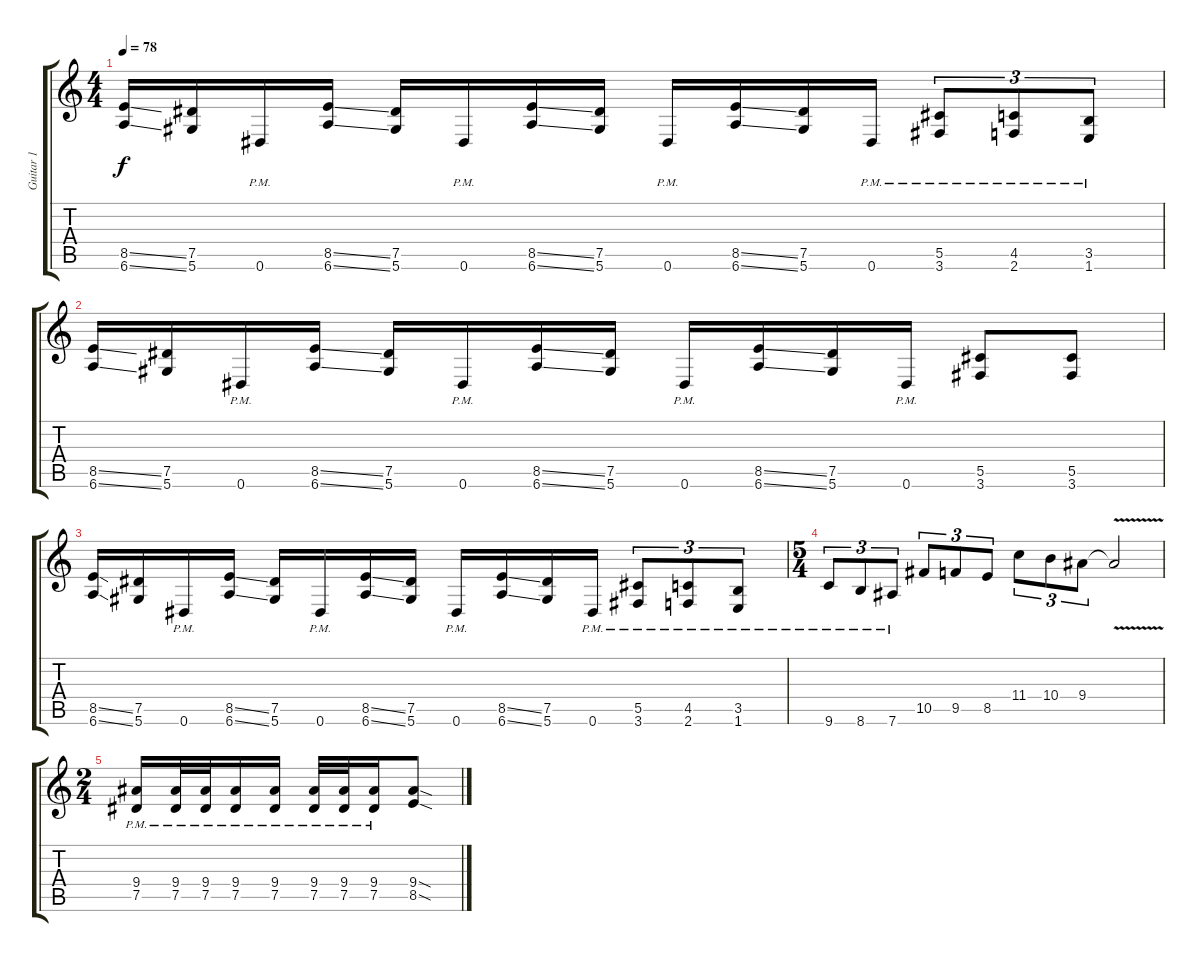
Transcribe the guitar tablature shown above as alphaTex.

\track ("Guitar 1 " "Guitar 1 ") {instrument distortionguitar}
\staff {score tabs}
\tuning (Eb4 Bb3 Gb3 Db3 Ab2 Eb2) {hide}
\ts (4 4)
\tempo 78
\clef g2
\ks c
(8.5{ss} 6.6{ss}).16{dy f} (7.5 5.6).16 0.6{pm}.16 (8.5{ss} 6.6{ss}).16 (7.5 5.6).16 0.6{pm}.16 (8.5{ss} 6.6{ss}).16 (7.5 5.6).16 0.6{pm}.16 (8.5{ss} 6.6{ss}).16 (7.5 5.6).16 0.6{pm}.16 (5.5{pm} 3.6{pm}).8{tu (3 2)} (4.5{pm} 2.6{pm}).8{tu (3 2)} (3.5{pm} 1.6{pm}).8{tu (3 2)} |
(8.5{ss} 6.6{ss}).16 (7.5 5.6).16 0.6{pm}.16 (8.5{ss} 6.6{ss}).16 (7.5 5.6).16 0.6{pm}.16 (8.5{ss} 6.6{ss}).16 (7.5 5.6).16 0.6{pm}.16 (8.5{ss} 6.6{ss}).16 (7.5 5.6).16 0.6{pm}.16 (5.5 3.6).8 (5.5 3.6).8 |
(8.5{ss} 6.6{ss}).16 (7.5 5.6).16 0.6{pm}.16 (8.5{ss} 6.6{ss}).16 (7.5 5.6).16 0.6{pm}.16 (8.5{ss} 6.6{ss}).16 (7.5 5.6).16 0.6{pm}.16 (8.5{ss} 6.6{ss}).16 (7.5 5.6).16 0.6{pm}.16 (5.5{pm} 3.6{pm}).8{tu (3 2)} (4.5{pm} 2.6{pm}).8{tu (3 2)} (3.5{pm} 1.6{pm}).8{tu (3 2)} |
\ts (5 4)
9.6{pm}.8{tu (3 2)} 8.6{pm}.8{tu (3 2)} 7.6{pm}.8{tu (3 2)} 10.5.8{tu (3 2)} 9.5.8{tu (3 2)} 8.5.8{tu (3 2)} 11.4.8{tu (3 2)} 10.4.8{tu (3 2)} 9.4.8{tu (3 2)} 9.4{v t}.2 |
\ts (2 4)
(9.4{pm} 7.5{pm}).16 (9.4{pm} 7.5{pm}).32 (9.4{pm} 7.5{pm}).32 (9.4{pm} 7.5{pm}).16 (9.4{pm} 7.5{pm}).16 (9.4{pm} 7.5{pm}).32 (9.4{pm} 7.5{pm}).32 (9.4{pm} 7.5{pm}).16 (9.4{sod} 8.5{sod}).8
